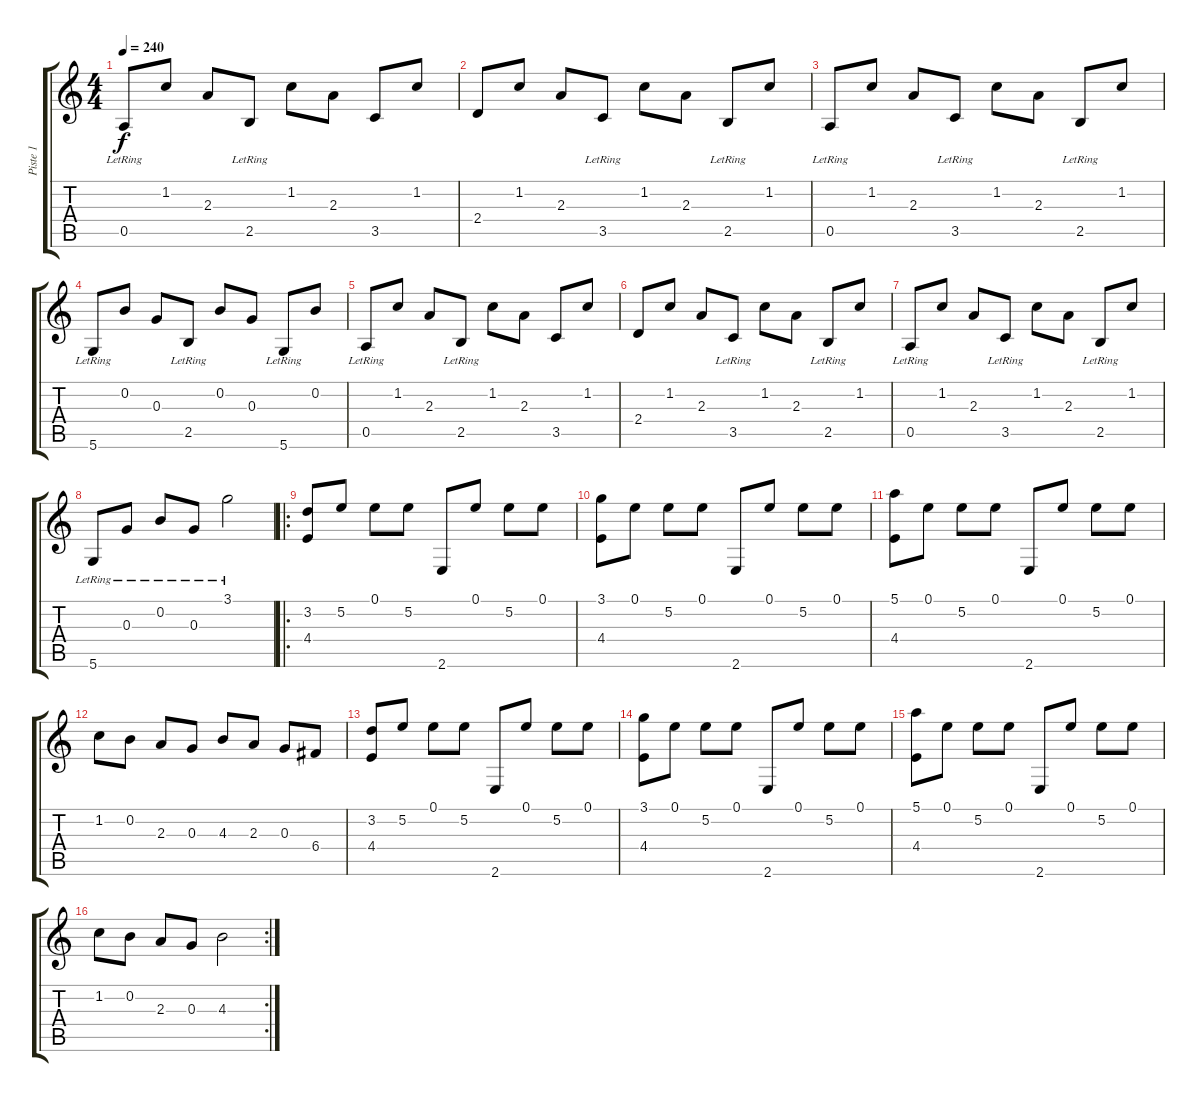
\track ("Piste 1" "Piste 1") {instrument acousticguitarsteel}
\staff {score tabs}
\tuning (E4 B3 G3 C3 A2 D2) {hide}
\ts (4 4)
\tempo 240
\clef g2
\ks c
0.5{lr}.8{dy f} 1.2.8 2.3.8 2.5{lr}.8 1.2.8 2.3.8 3.5.8 1.2.8 |
2.4.8 1.2.8 2.3.8 3.5{lr}.8 1.2.8 2.3.8 2.5{lr}.8 1.2.8 |
0.5{lr}.8 1.2.8 2.3.8 3.5{lr}.8 1.2.8 2.3.8 2.5{lr}.8 1.2.8 |
5.6{lr}.8 0.2.8 0.3.8 2.5{lr}.8 0.2.8 0.3.8 5.6{lr}.8 0.2.8 |
0.5{lr}.8 1.2.8 2.3.8 2.5{lr}.8 1.2.8 2.3.8 3.5.8 1.2.8 |
2.4.8 1.2.8 2.3.8 3.5{lr}.8 1.2.8 2.3.8 2.5{lr}.8 1.2.8 |
0.5{lr}.8 1.2.8 2.3.8 3.5{lr}.8 1.2.8 2.3.8 2.5{lr}.8 1.2.8 |
5.6{lr}.8 0.3{lr}.8 0.2{lr}.8 0.3{lr}.8 3.1{lr}.2 |
\ro
(3.2 4.4).8 5.2.8 0.1.8 5.2.8 2.6.8 0.1.8 5.2.8 0.1.8 |
(3.1 4.4).8 0.1.8 5.2.8 0.1.8 2.6.8 0.1.8 5.2.8 0.1.8 |
(5.1 4.4).8 0.1.8 5.2.8 0.1.8 2.6.8 0.1.8 5.2.8 0.1.8 |
1.2.8 0.2.8 2.3.8 0.3.8 4.3.8 2.3.8 0.3.8 6.4.8 |
(3.2 4.4).8 5.2.8 0.1.8 5.2.8 2.6.8 0.1.8 5.2.8 0.1.8 |
(3.1 4.4).8 0.1.8 5.2.8 0.1.8 2.6.8 0.1.8 5.2.8 0.1.8 |
(5.1 4.4).8 0.1.8 5.2.8 0.1.8 2.6.8 0.1.8 5.2.8 0.1.8 |
\rc 2
1.2.8 0.2.8 2.3.8 0.3.8 4.3.2
